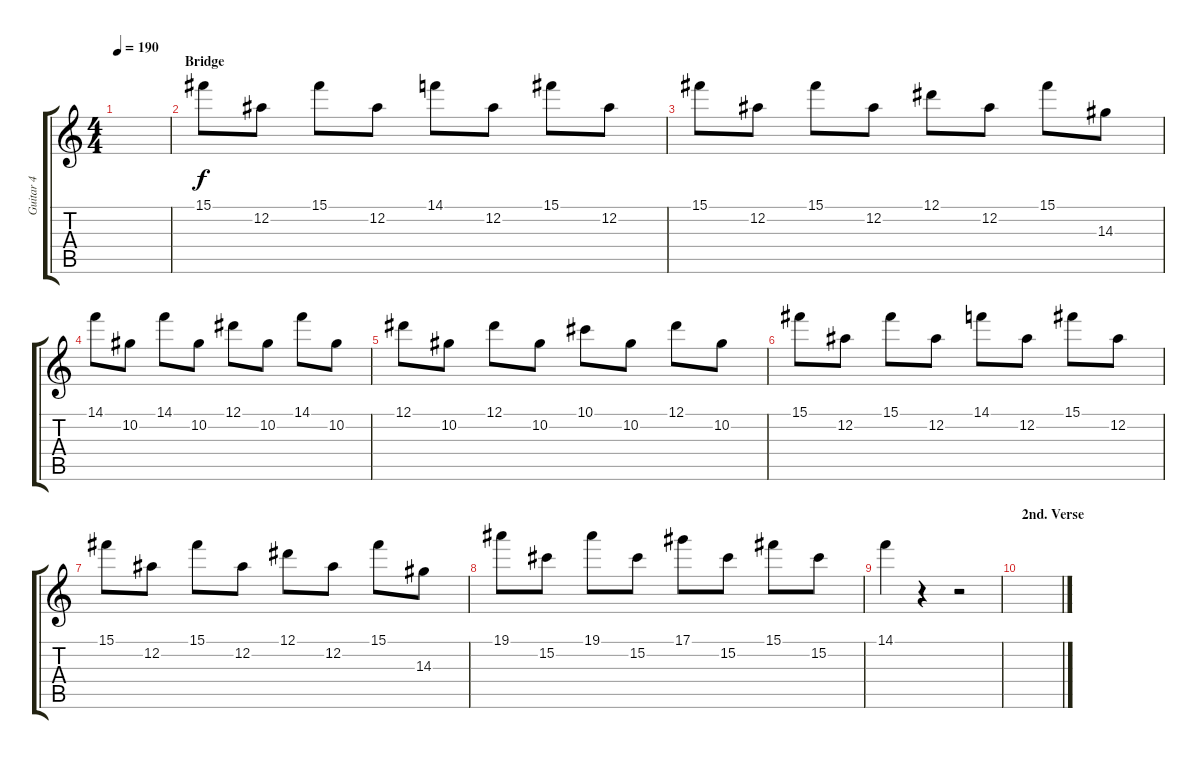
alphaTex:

\track ("Guitar 4" "Guitar 4") {instrument distortionguitar}
\staff {score tabs}
\tuning (Eb4 Bb3 Gb3 Db3 Ab2 Eb2) {hide}
\ts (4 4)
\tempo 190
\clef g2
\ks c
|
\section ("" "Bridge")
15.1.8 12.2.8 15.1.8 12.2.8 14.1.8 12.2.8 15.1.8 12.2.8 |
15.1.8 12.2.8 15.1.8 12.2.8 12.1.8 12.2.8 15.1.8 14.3.8 |
14.1.8 10.2.8 14.1.8 10.2.8 12.1.8 10.2.8 14.1.8 10.2.8 |
12.1.8 10.2.8 12.1.8 10.2.8 10.1.8 10.2.8 12.1.8 10.2.8 |
15.1.8 12.2.8 15.1.8 12.2.8 14.1.8 12.2.8 15.1.8 12.2.8 |
15.1.8 12.2.8 15.1.8 12.2.8 12.1.8 12.2.8 15.1.8 14.3.8 |
19.1.8 15.2.8 19.1.8 15.2.8 17.1.8 15.2.8 15.1.8 15.2.8 |
14.1.4 r.4 r.2 |
\section ("" "2nd. Verse")
